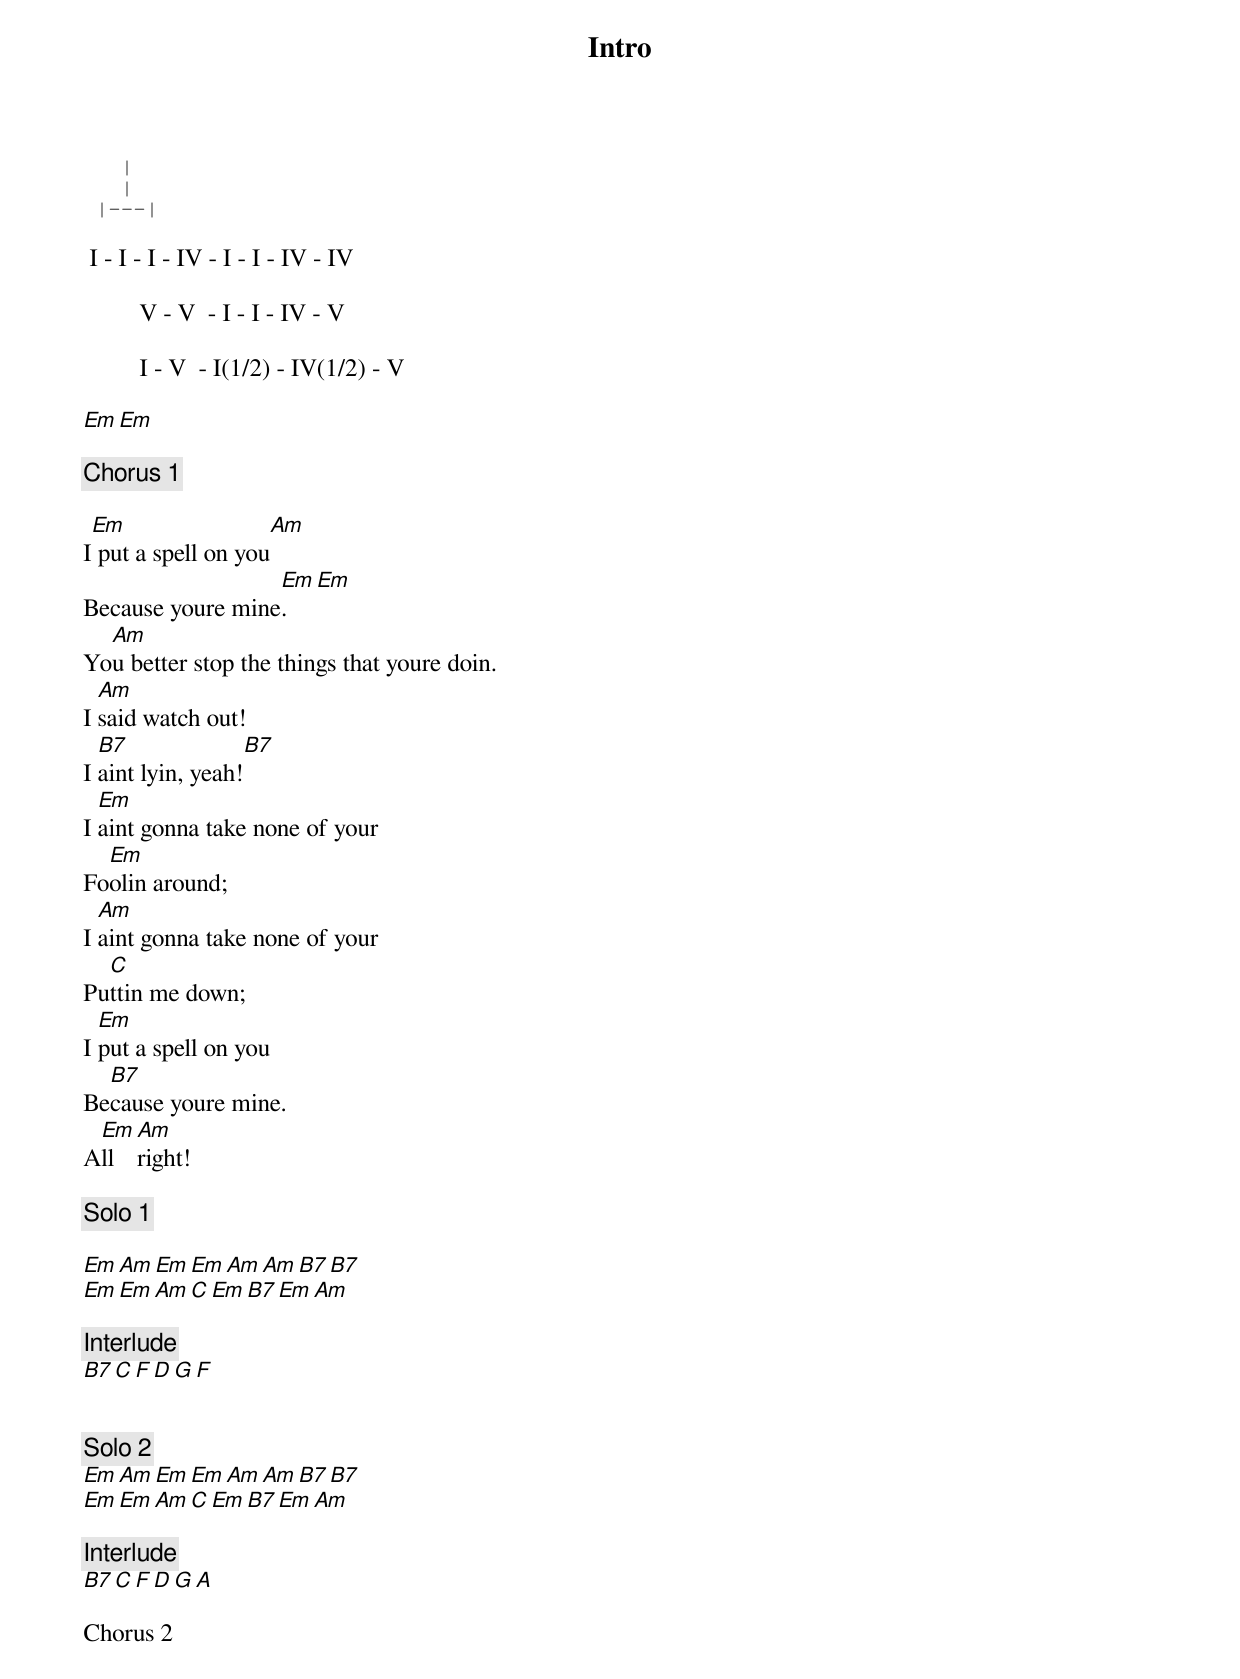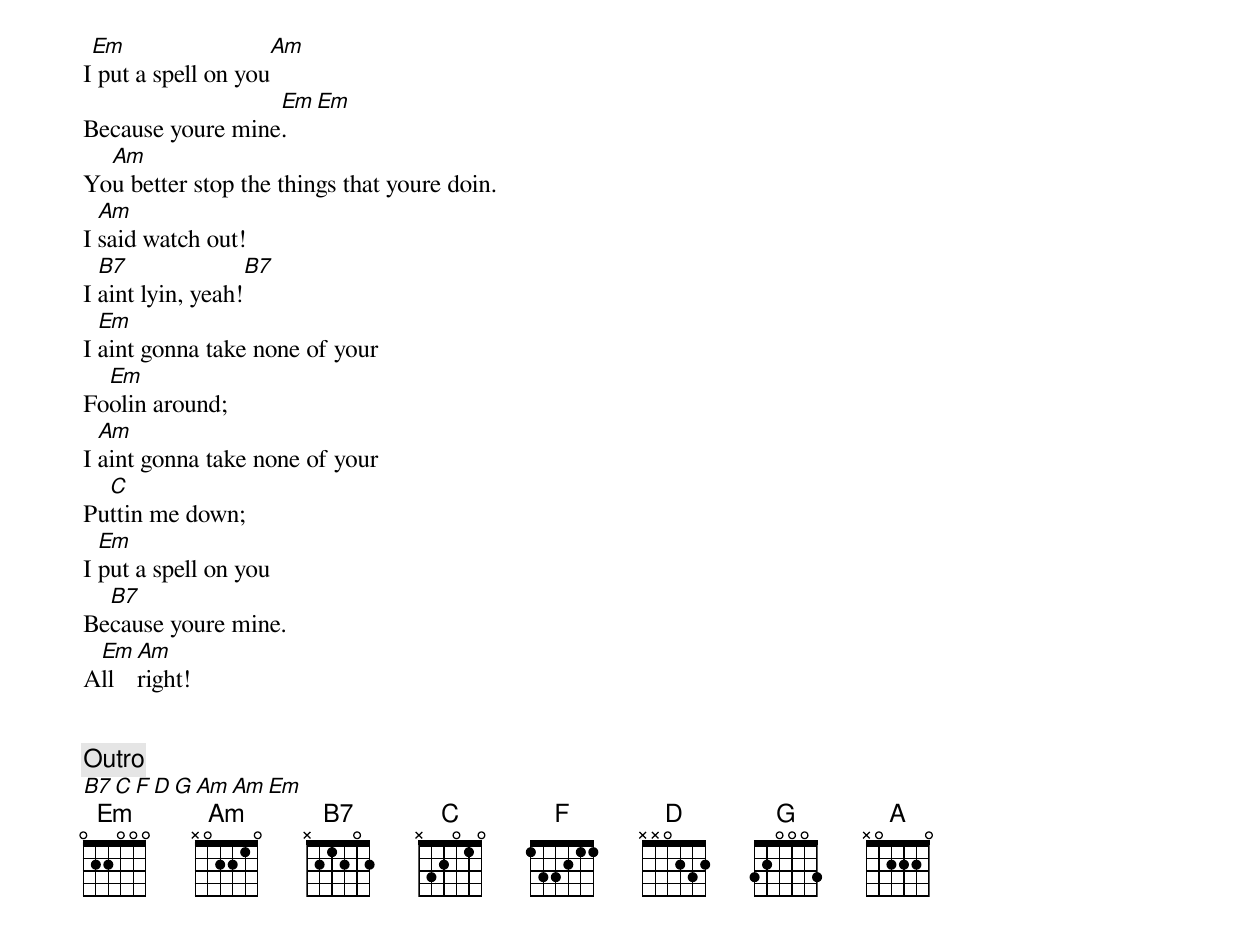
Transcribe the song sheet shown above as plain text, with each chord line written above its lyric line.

 Intro
   |
   |
 |---|

 I - I - I - IV - I - I - IV - IV

         V - V  - I - I - IV - V

         I - V  - I(1/2) - IV(1/2) - V

Em      Em

[Chorus 1]

 Em                       Am
I put a spell on you
                  Em              Em
Because youre mine.
  Am
You better stop the things that youre doin.
  Am
I said watch out!
  B7              B7
I aint lyin, yeah!
  Em
I aint gonna take none of your
  Em
Foolin around;
  Am
I aint gonna take none of your
  C
Puttin me down;
  Em
I put a spell on you
  B7
Because youre mine.
 Em Am
All right!

[Solo 1]

Em       Am      Em    Em      Am    Am      B7   B7
Em       Em      Am    C       Em    B7      Em    Am

[Interlude]
B7 C F  D  G  F


[Solo 2]
Em       Am      Em   Em       Am    Am      B7   B7
Em       Em      Am   C        Em    B7      Em    Am

[Interlude]
B7 C F  D  G  A

Chorus 2

 Em                       Am
I put a spell on you
                  Em              Em
Because youre mine.
  Am
You better stop the things that youre doin.
  Am
I said watch out!
  B7              B7
I aint lyin, yeah!
  Em
I aint gonna take none of your
  Em
Foolin around;
  Am
I aint gonna take none of your
  C
Puttin me down;
  Em
I put a spell on you
  B7
Because youre mine.
 Em Am
All right!


[Outro]
B7 C F  D G Am     Am Em
